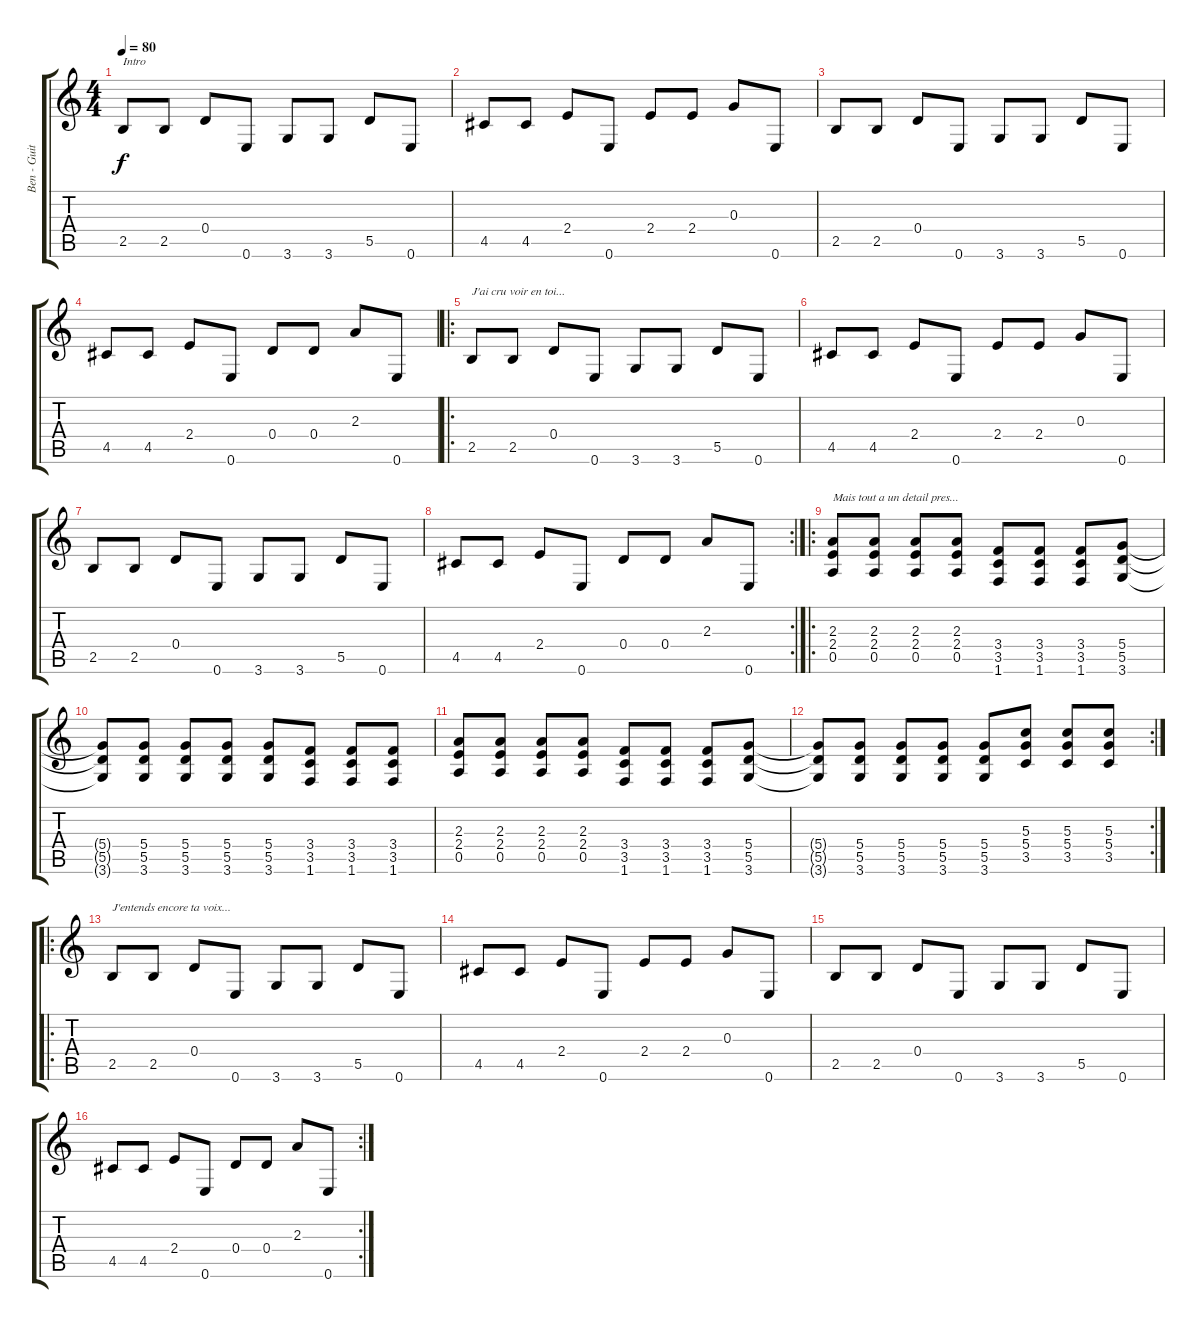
\track ("Ben - Guitare" "Ben - Guit") {instrument acousticguitarnylon}
\staff {score tabs}
\tuning (E4 B3 G3 D3 A2 E2) {hide}
\ts (4 4)
\tempo 80
\clef g2
\ks c
2.5.8{txt "Intro" dy f instrument acousticguitarnylon} 2.5.8 0.4.8 0.6.8 3.6.8 3.6.8 5.5.8 0.6.8 |
4.5.8 4.5.8 2.4.8 0.6.8 2.4.8 2.4.8 0.3.8 0.6.8 |
2.5.8 2.5.8 0.4.8 0.6.8 3.6.8 3.6.8 5.5.8 0.6.8 |
4.5.8 4.5.8 2.4.8 0.6.8 0.4.8 0.4.8 2.3.8 0.6.8 |
\ro
2.5.8{txt "J'ai cru voir en toi..."} 2.5.8 0.4.8 0.6.8 3.6.8 3.6.8 5.5.8 0.6.8 |
4.5.8 4.5.8 2.4.8 0.6.8 2.4.8 2.4.8 0.3.8 0.6.8 |
2.5.8 2.5.8 0.4.8 0.6.8 3.6.8 3.6.8 5.5.8 0.6.8 |
\rc 2
4.5.8 4.5.8 2.4.8 0.6.8 0.4.8 0.4.8 2.3.8 0.6.8 |
\ro
(2.3 2.4 0.5).8{txt "Mais tout a un detail pres..."} (2.3 2.4 0.5).8 (2.3 2.4 0.5).8 (2.3 2.4 0.5).8 (3.4 3.5 1.6).8 (3.4 3.5 1.6).8 (3.4 3.5 1.6).8 (5.4 5.5 3.6).8 |
(5.4{t} 5.5{t} 3.6{t}).8 (5.4 5.5 3.6).8 (5.4 5.5 3.6).8 (5.4 5.5 3.6).8 (5.4 5.5 3.6).8 (3.4 3.5 1.6).8 (3.4 3.5 1.6).8 (3.4 3.5 1.6).8 |
(2.3 2.4 0.5).8 (2.3 2.4 0.5).8 (2.3 2.4 0.5).8 (2.3 2.4 0.5).8 (3.4 3.5 1.6).8 (3.4 3.5 1.6).8 (3.4 3.5 1.6).8 (5.4 5.5 3.6).8 |
\rc 2
(5.4{t} 5.5{t} 3.6{t}).8 (5.4 5.5 3.6).8 (5.4 5.5 3.6).8 (5.4 5.5 3.6).8 (5.4 5.5 3.6).8 (5.3 5.4 3.5).8 (5.3 5.4 3.5).8 (5.3 5.4 3.5).8 |
\ro
2.5.8{txt "J'entends encore ta voix..."} 2.5.8 0.4.8 0.6.8 3.6.8 3.6.8 5.5.8 0.6.8 |
4.5.8 4.5.8 2.4.8 0.6.8 2.4.8 2.4.8 0.3.8 0.6.8 |
2.5.8 2.5.8 0.4.8 0.6.8 3.6.8 3.6.8 5.5.8 0.6.8 |
\rc 2
4.5.8 4.5.8 2.4.8 0.6.8 0.4.8 0.4.8 2.3.8 0.6.8
